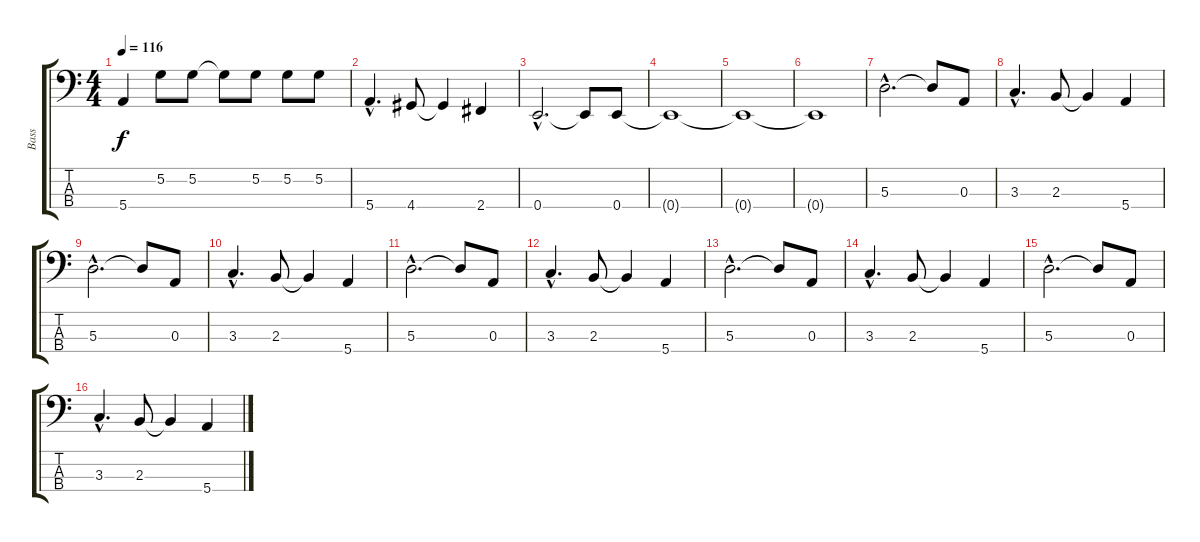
\track ("Bass" "Bass") {instrument electricbassfinger}
\staff {score tabs}
\tuning (G2 D2 A1 E1) {hide}
\ts (4 4)
\tempo 116
\clef f4
\ks c
5.4.4{dy f} 5.2.8 5.2.8 5.2{t}.8 5.2.8 5.2.8 5.2.8 |
5.4{hac}.4{d} 4.4.8 4.4{t}.4 2.4.4 |
0.4{hac}.2{d} 0.4{t}.8 0.4.8 |
0.4{t}.1 |
0.4{t}.1 |
0.4{t}.1 |
5.3{hac}.2{d volume 6} 5.3{t}.8 0.3.8 |
3.3{hac}.4{d} 2.3.8 2.3{t}.4 5.4.4 |
5.3{hac}.2{d volume 6} 5.3{t}.8 0.3.8 |
3.3{hac}.4{d} 2.3.8 2.3{t}.4 5.4.4 |
5.3{hac}.2{d volume 6} 5.3{t}.8 0.3.8 |
3.3{hac}.4{d} 2.3.8 2.3{t}.4 5.4.4 |
5.3{hac}.2{d volume 6} 5.3{t}.8 0.3.8 |
3.3{hac}.4{d} 2.3.8 2.3{t}.4 5.4.4 |
5.3{hac}.2{d volume 6} 5.3{t}.8 0.3.8 |
3.3{hac}.4{d} 2.3.8 2.3{t}.4 5.4.4
